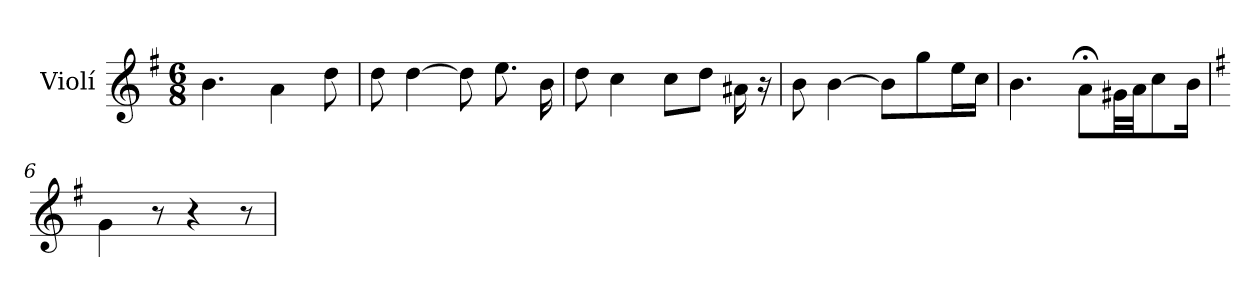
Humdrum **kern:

**kern
*part1
*staff1
*I"Violí
*I'Vl.
*clefG2
*k[f#]
*M6/8
=1
4.b\
4a\
8dd\
=2
8dd\
[4dd\
8dd\]
8.ee\
16b\
=3
8dd\
4cc\
8cc\L
8dd\J
16a#X\
16r
=4
8b\
[4b\
8b\L]
8gg\
16ee\L
16cc\JJ
=5
4.b\
8a;<\L
32g#X\LL
32a\JJ
8cc\
16b\Jk
=6
*k[f#]
4g\
8r
4r
8r
=
*-
